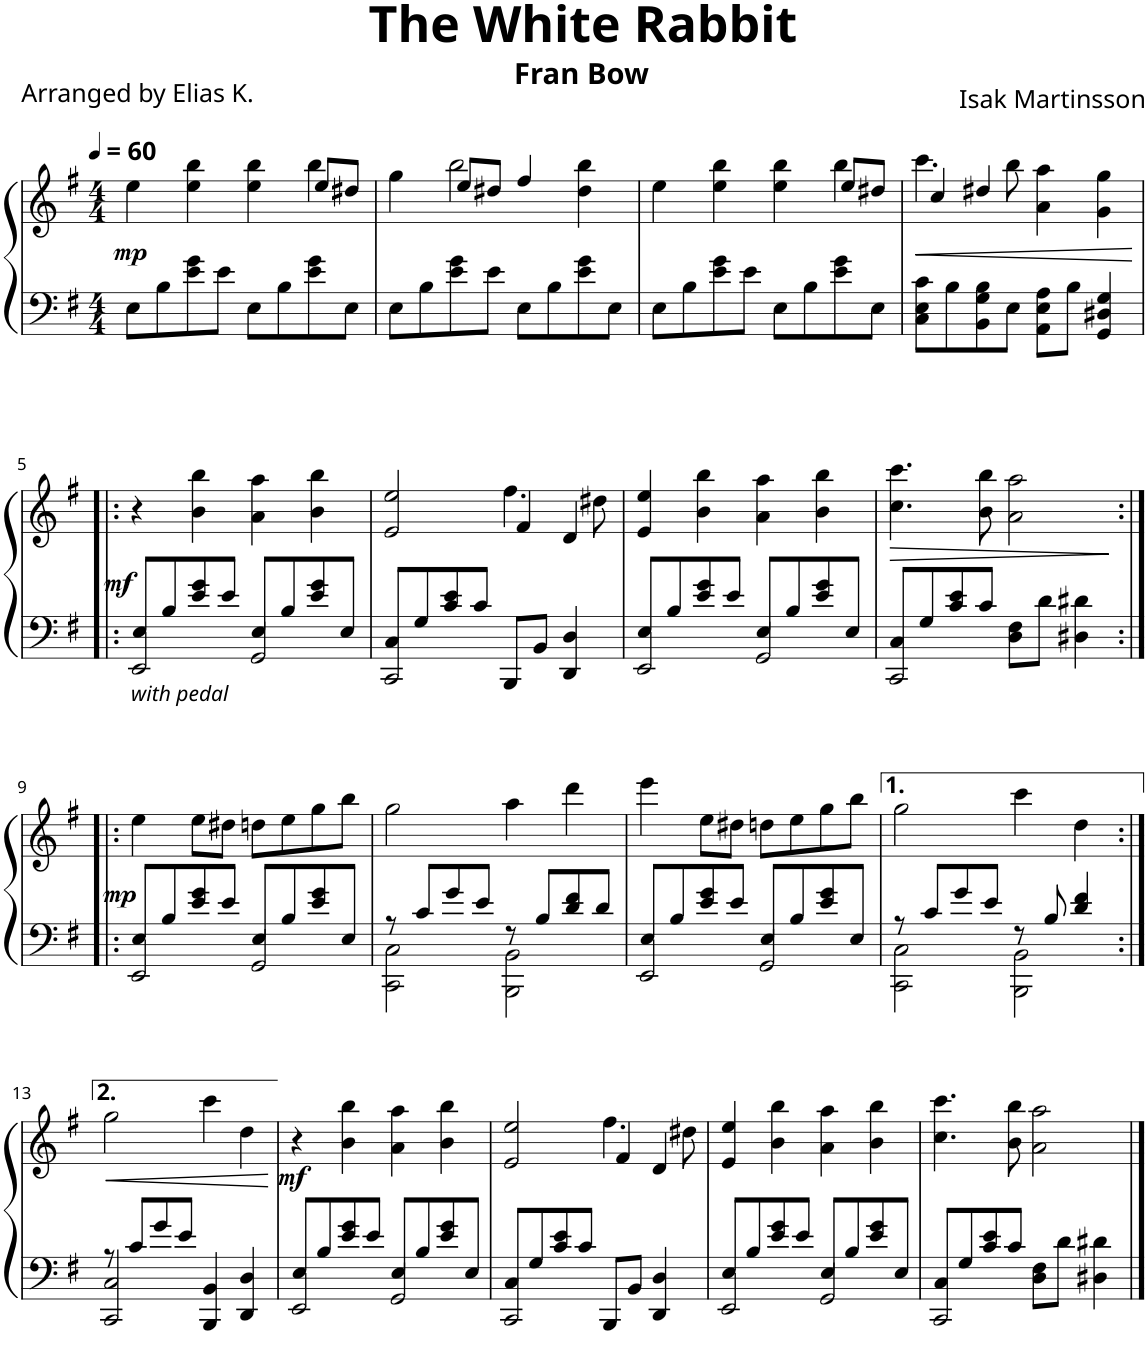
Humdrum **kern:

**kern	**kern	**dynam
*part1	*part1	*part1
*staff2	*staff1	*staff1/2
*I"Klavier	*	*
*I'Klav.	*	*
*clefF4	*clefG2	*
*k[f#]	*k[f#]	*
*M4/4	*M4/4	*
*MM60	*MM60	*
=1	=1	=1
*	*^	*
!	!	!	!LO:DY:b
8E\L	4ee\	2.ryy	mp
8B\	.	.	.
8e\ 8g\	4ee\ 4bb\	.	.
8e\J	.	.	.
8E\L	4ee\ 4bb\	.	.
8B\	.	.	.
8e\ 8g\	8ee/L	4bb\	.
8E\J	8dd#X/J	.	.
=2	=2	=2	=2
8E\L	4gg\	4ryy	.
8B\	.	.	.
8e\ 8g\	8ee/L	2bb\	.
8e\J	8dd#X/J	.	.
8E\L	4ff#/	.	.
8B\	.	.	.
8e\ 8g\	4dd#\ 4bb\	4ryy	.
8E\J	.	.	.
=3	=3	=3	=3
8E\L	4ee\	2.ryy	.
8B\	.	.	.
8e\ 8g\	4ee\ 4bb\	.	.
8e\J	.	.	.
8E\L	4ee\ 4bb\	.	.
8B\	.	.	.
8e\ 8g\	8ee/L	4bb\	.
8E\J	8dd#X/J	.	.
=4	=4	=4	=4
!	!	!	!LO:HP:b
8C\ 8E\ 8c\L	4cc/	4.ccc\	<
8B\	.	.	.
8BB\ 8G\ 8B\	4dd#X/	.	.
8E\J	.	8bb\	.
8AA\ 8E\ 8A\L	4a\ 4aa\	2ryy	.
8B\J	.	.	.
4GG/ 4D#X/ 4G/	4g\ 4gg\	.	.
*	*v	*v	*
.	.	[
!!LO:LB:g=z
=5!|:	=5!|:	=5!|:
*^	*	*
!LO:TX:b:i:t=with pedal	!	!	!
!	!	!	!LO:DY:b
2EE/	8E/L	4r	mf
.	8B/	.	.
.	8e/ 8g/	4b\ 4bb\	.
.	8e/J	.	.
2GG/	8E/L	4a\ 4aa\	.
.	8B/	.	.
.	8e/ 8g/	4b\ 4bb\	.
.	8E/J	.	.
=6	=6	=6	=6
*	*	*^	*
8C/L	2CC/	2e/ 2ee/	2ryy	.
8G/	.	.	.	.
8c/ 8e/	.	.	.	.
8c/J	.	.	.	.
8BBB/L	2ryy	4f#/	4.ff#\	.
8BB/J	.	.	.	.
4DD/ 4D/	.	4d/	.	.
.	.	.	8dd#X\	.
*	*	*v	*v	*
=7	=7	=7	=7
2EE/	8E/L	4e/ 4ee/	.
.	8B/	.	.
.	8e/ 8g/	4b\ 4bb\	.
.	8e/J	.	.
2GG/	8E/L	4a\ 4aa\	.
.	8B/	.	.
.	8e/ 8g/	4b\ 4bb\	.
.	8E/J	.	.
=8	=8	=8	=8
!	!	!	!LO:HP:b
8C/L	2CC/	4.cc\ 4.ccc\	>
8G/	.	.	.
8c/ 8e/	.	.	.
8c/J	.	8b\ 8bb\	.
8D\ 8F#\L	2ryy	2a\ 2aa\	.
8d\J	.	.	.
4D#X\ 4d#X\	.	.	.
*v	*v	*	*
.	.	]
!!LO:LB:g=z
=9:|!|:	=9:|!|:	=9:|!|:
*^	*	*
!	!	!	!LO:DY:b
2EE/	8E/L	4ee\	mp
.	8B/	.	.
.	8e/ 8g/	8ee\L	.
.	8e/J	8dd#X\J	.
2GG/	8E/L	8ddn\L	.
.	8B/	8ee\	.
.	8e/ 8g/	8gg\	.
.	8E/J	8bb\J	.
=10	=10	=10	=10
8r	2CC\ 2C\	2gg\	.
8c/L	.	.	.
8g/	.	.	.
8e/J	.	.	.
8r	2BBB\ 2BB\	4aa\	.
8B/L	.	.	.
8d/ 8f#/	.	4ddd\	.
8d/J	.	.	.
=11	=11	=11	=11
2EE/	8E/L	4eee\	.
.	8B/	.	.
.	8e/ 8g/	8ee\L	.
.	8e/J	8dd#X\J	.
2GG/	8E/L	8ddn\L	.
.	8B/	8ee\	.
.	8e/ 8g/	8gg\	.
.	8E/J	8bb\J	.
=12	=12	=12	=12
8r	2CC\ 2C\	2gg\	.
8c/L	.	.	.
8g/	.	.	.
8e/J	.	.	.
8r	2BBB\ 2BB\	4ccc\	.
8B/	.	.	.
4d/ 4f#/	.	4dd\	.
!!LO:LB:g=z
=13:|!	=13:|!	=13:|!	=13:|!
!	!	!	!LO:HP:b
8r	2CC/ 2C/	2gg\	<
8c/L	.	.	.
8g/	.	.	.
8e/J	.	.	.
4BBB/ 4BB/	2ryy	4ccc\	.
4DD/ 4D/	.	4dd\	.
*v	*v	*	*
.	.	[
=14	=14	=14
*^	*	*
!	!	!	!LO:DY:b
2EE/	8E/L	4r	mf
.	8B/	.	.
.	8e/ 8g/	4b\ 4bb\	.
.	8e/J	.	.
2GG/	8E/L	4a\ 4aa\	.
.	8B/	.	.
.	8e/ 8g/	4b\ 4bb\	.
.	8E/J	.	.
=15	=15	=15	=15
*	*	*^	*
8C/L	2CC/	2e/ 2ee/	2ryy	.
8G/	.	.	.	.
8c/ 8e/	.	.	.	.
8c/J	.	.	.	.
8BBB/L	2ryy	4f#/	4.ff#\	.
8BB/J	.	.	.	.
4DD/ 4D/	.	4d/	.	.
.	.	.	8dd#X\	.
*	*	*v	*v	*
=16	=16	=16	=16
2EE/	8E/L	4e/ 4ee/	.
.	8B/	.	.
.	8e/ 8g/	4b\ 4bb\	.
.	8e/J	.	.
2GG/	8E/L	4a\ 4aa\	.
.	8B/	.	.
.	8e/ 8g/	4b\ 4bb\	.
.	8E/J	.	.
=17	=17	=17	=17
8C/L	2CC/	4.cc\ 4.ccc\	.
8G/	.	.	.
8c/ 8e/	.	.	.
8c/J	.	8b\ 8bb\	.
8D\ 8F#\L	2ryy	2a\ 2aa\	.
8d\J	.	.	.
4D#X\ 4d#X\	.	.	.
*v	*v	*	*
==	==	==
*-	*-	*-
